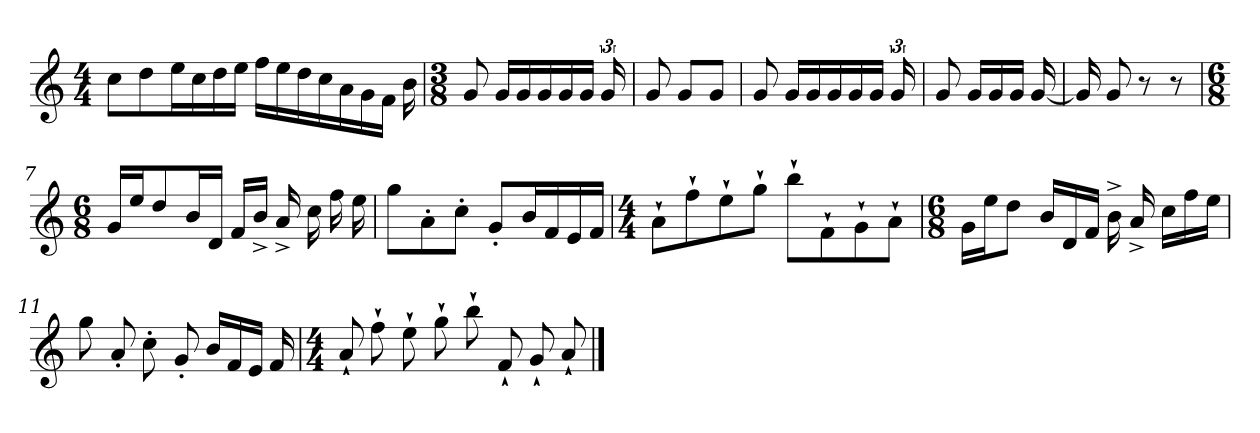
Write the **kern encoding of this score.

**kern
*part1
*staff1
*clefG2
*k[]
*C:
*M4/4
=1
8ccL
8dd
16eeL
16cc
16dd
16eeJJ
16ffLL
16ee
16dd
16cc
16a
16g
16fJJ
16b
!!LO:LB:g=z
=2
*M3/8
8g
16gLL
16g
16g
16g
16gJJ
24g
=3
8g
8gL
8gJ
=4
8g
16gLL
16g
16g
16g
16gJJ
24g
=5
8g
16gLL
16g
16gJJ
[16g
=6
16g]
8g
8r
8r
!!LO:LB:g=z
=7
*M6/8
16gLL
16eeJ
8dd
16bL
16dJJ
16fLL
16b^JJ
16a^
16cc
16ff
16ee
=8
8ggL
8a'
8cc'J
8g'L
16bL
16f
16e
16fJJ
=9
*M4/4
8a``L
8ff``
8ee``
8gg``J
8bb``L
8f``
8g``
8a``J
!!LO:LB:g=z
=10
*M6/8
16gLL
16eeJ
8ddJ
16bLL
16d
16fJJ
16b^
16a^
16ccLL
16ff
16eeJJ
=11
8gg
8a'
8cc'
8g'
16bLL
16f
16eJJ
16f
=12
*M4/4
8a``
8ff``
8ee``
8gg``
8bb``
8f``
8g``
8a``
==
*-
